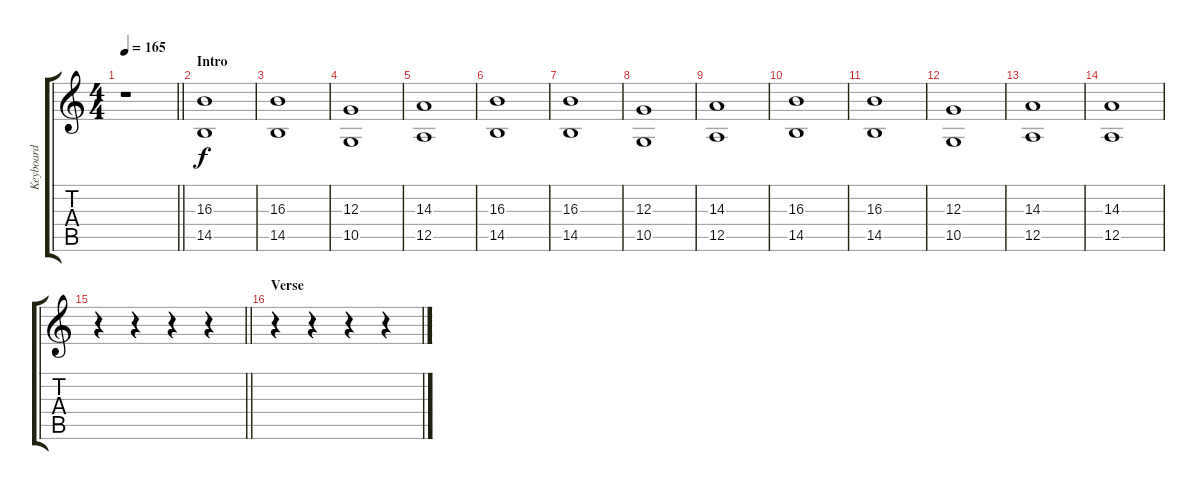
\track ("Keyboard" "Keyboard") {instrument choiraahs}
\staff {score tabs}
\tuning (E4 B3 G3 D3 A2 E2) {hide}
\ts (4 4)
\tempo 165
\clef g2
\barLineRight lightlight
\ks c
r.1{dy f instrument choiraahs} |
\section ("" "Intro")
(16.3 14.5).1 |
(16.3 14.5).1 |
(12.3 10.5).1 |
(14.3 12.5).1 |
(16.3 14.5).1 |
(16.3 14.5).1 |
(12.3 10.5).1 |
(14.3 12.5).1 |
(16.3 14.5).1 |
(16.3 14.5).1 |
(12.3 10.5).1 |
(14.3 12.5).1 |
(14.3 12.5).1 |
\barLineRight lightlight
r.4 r.4 r.4 r.4 |
\section ("" "Verse")
r.4 r.4 r.4 r.4
